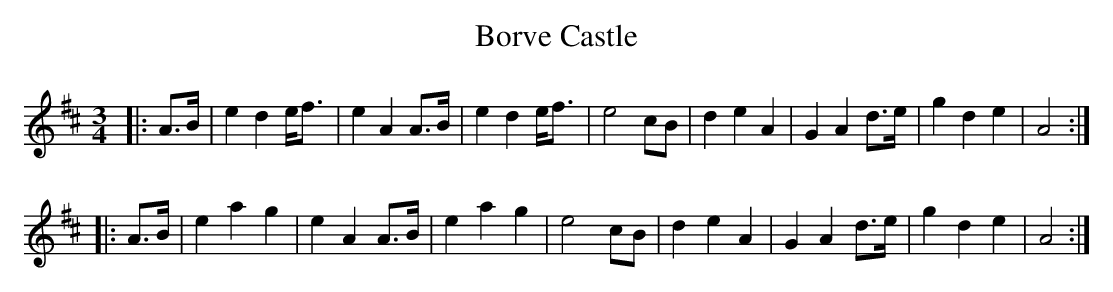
X:1
T: Borve Castle
M: 3/4
L: 1/8
K: Dmaj
|:A>B|e2 d2 e<f|e2 A2 A>B|e2 d2 e<f|e4 cB|d2 e2 A2|G2A2 d>e|g2 d2 e2|A4:|
|:A>B |e2 a2 g2|e2 A2 A>B|e2 a2 g2|e4 cB|d2 e2 A2|G2A2 d>e|g2 d2 e2|A4:|
